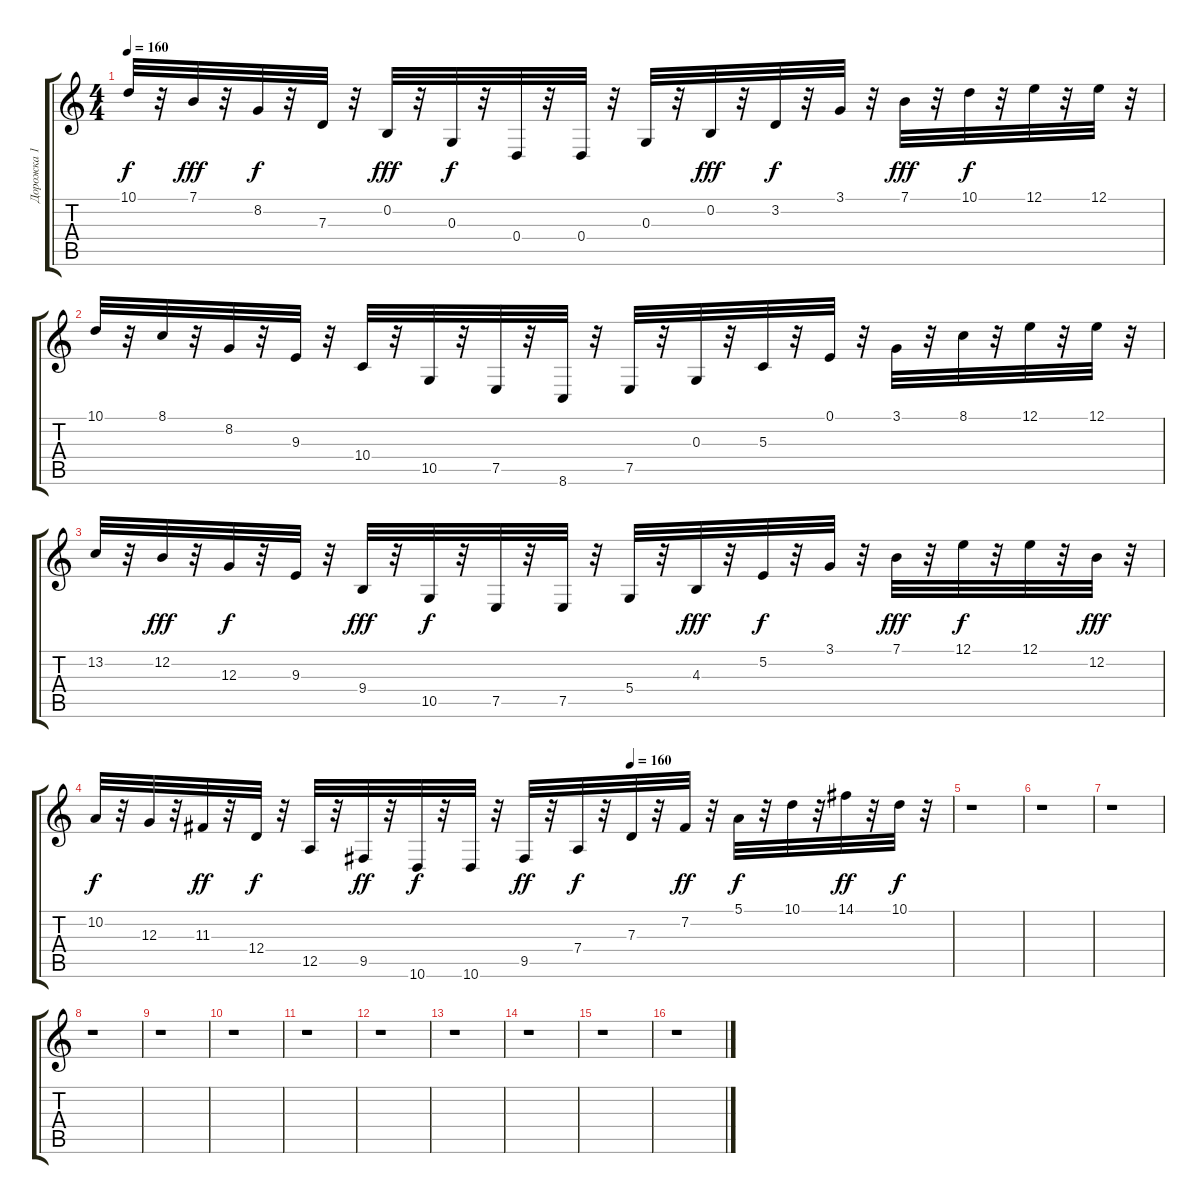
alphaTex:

\track ("Дорожка 1" "Дорожка 1") {instrument clavinet}
\staff {score tabs}
\tuning (E4 B3 G3 D3 A2 E2) {hide}
\ts (4 4)
\tempo 160
\clef g2
\ks c
10.1.32{dy f} r.32 7.1.32{dy fff} r.32 8.2.32{dy f} r.32 7.3.32 r.32 0.2.32{dy fff} r.32 0.3.32{dy f} r.32 0.4.32 r.32 0.4.32 r.32 0.3.32 r.32 0.2.32{dy fff} r.32 3.2.32{dy f} r.32 3.1.32 r.32 7.1.32{dy fff} r.32 10.1.32{dy f} r.32 12.1.32 r.32 12.1.32 r.32 |
10.1.32 r.32 8.1.32 r.32 8.2.32 r.32 9.3.32 r.32 10.4.32 r.32 10.5.32 r.32 7.5.32 r.32 8.6.32 r.32 7.5.32 r.32 0.3.32 r.32 5.3.32 r.32 0.1.32 r.32 3.1.32 r.32 8.1.32 r.32 12.1.32 r.32 12.1.32 r.32 |
13.2.32 r.32 12.2.32{dy fff} r.32 12.3.32{dy f} r.32 9.3.32 r.32 9.4.32{dy fff} r.32 10.5.32{dy f} r.32 7.5.32 r.32 7.5.32 r.32 5.4.32 r.32 4.3.32{dy fff} r.32 5.2.32{dy f} r.32 3.1.32 r.32 7.1.32{dy fff} r.32 12.1.32{dy f} r.32 12.1.32 r.32 12.2.32{dy fff} r.32 |
\tempo (160 0.625)
10.2.32{dy f} r.32 12.3.32 r.32 11.3.32{dy ff} r.32 12.4.32{dy f} r.32 12.5.32 r.32 9.5.32{dy ff} r.32 10.6.32{dy f} r.32 10.6.32 r.32 9.5.32{dy ff} r.32 7.4.32{dy f} r.32 7.3.32 r.32 7.2.32{dy ff} r.32 5.1.32{dy f} r.32 10.1.32 r.32 14.1.32{dy ff} r.32 10.1.32{dy f} r.32 |
r.1 |
r.1 |
r.1 |
r.1 |
r.1 |
r.1 |
r.1 |
r.1 |
r.1 |
r.1 |
r.1 |
r.1
